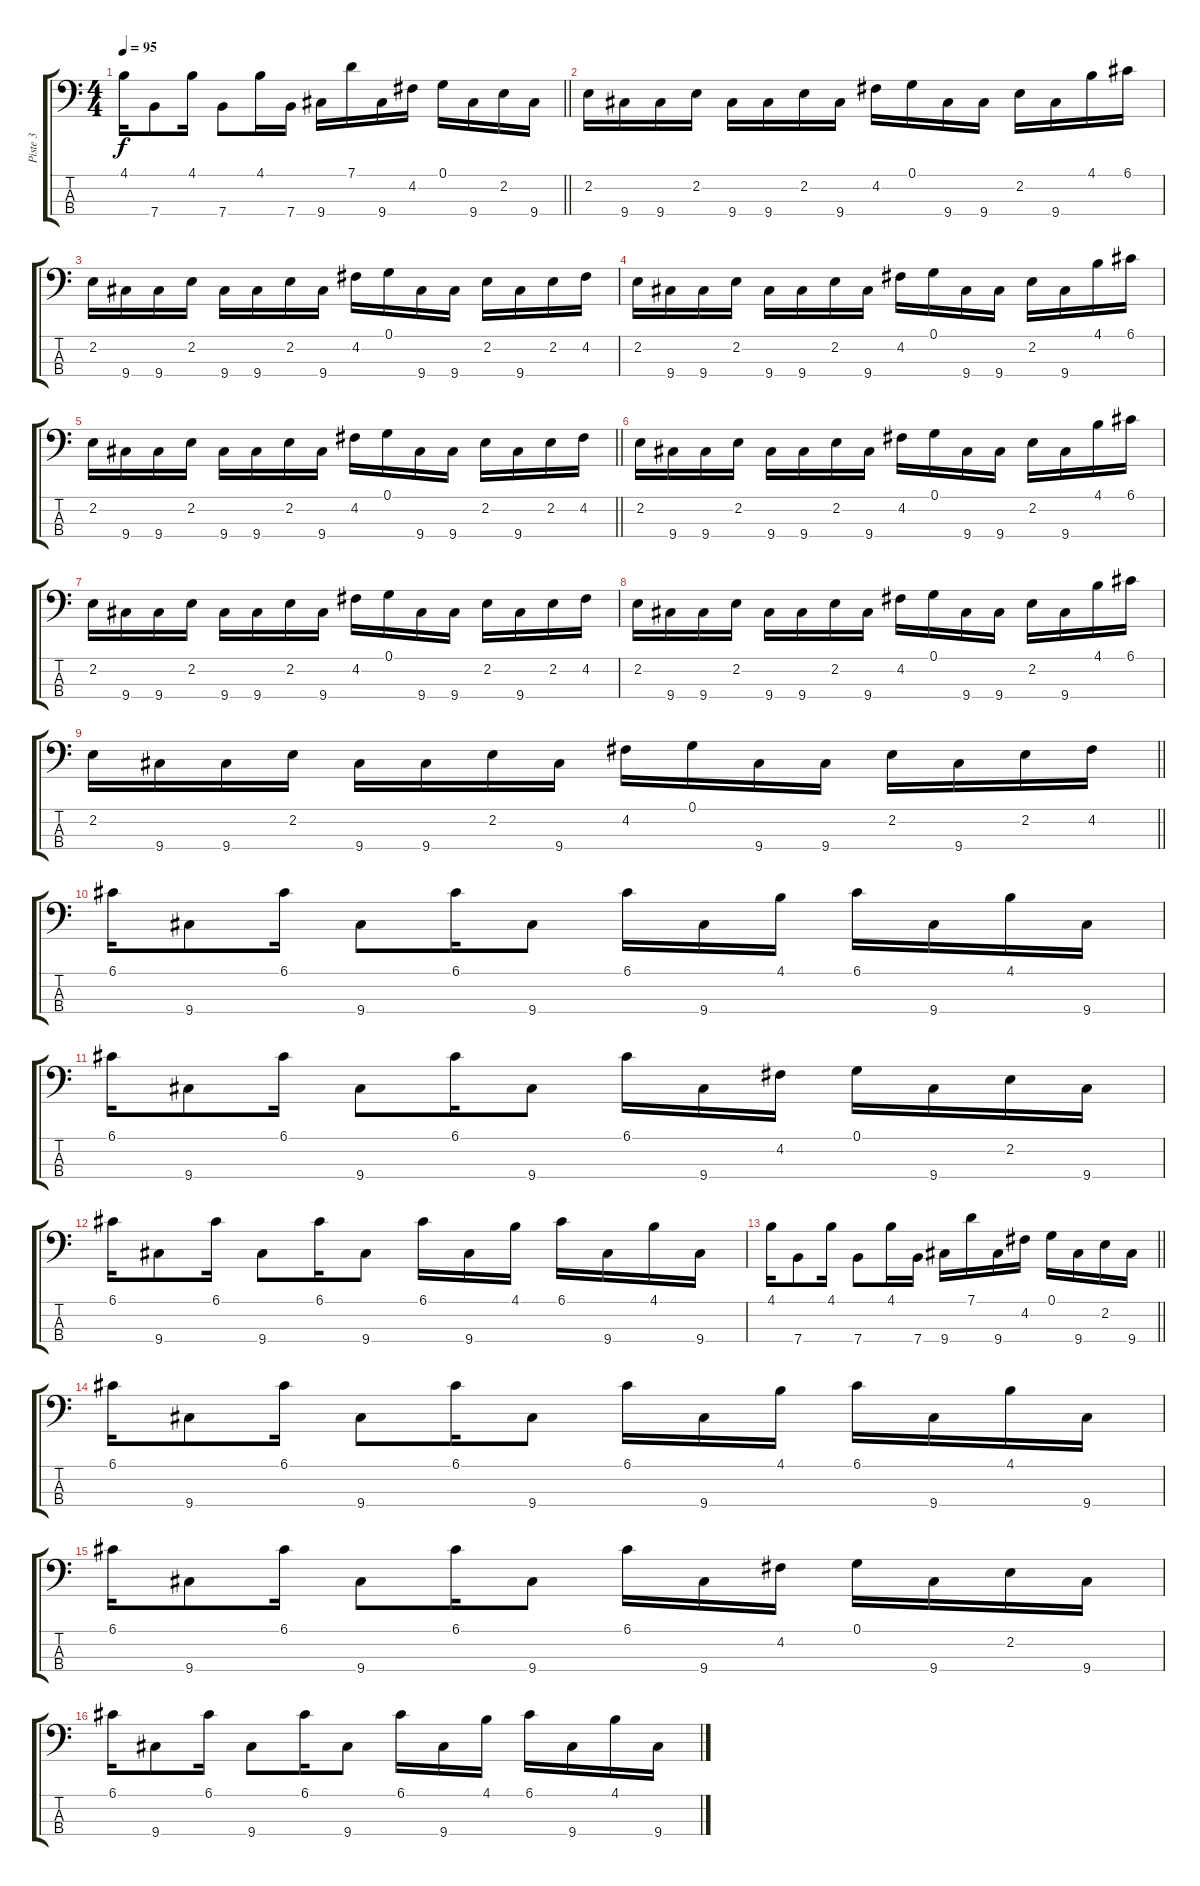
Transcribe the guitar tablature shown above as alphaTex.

\track ("Piste 3" "Piste 3") {instrument electricbassfinger}
\staff {score tabs}
\tuning (G2 D2 G0 E1) {hide}
\ts (4 4)
\tempo 95
\clef f4
\barLineRight lightlight
\ks c
4.1.16{dy f} 7.4.8 4.1.16 7.4.8 4.1.16 7.4.16 9.4.16 7.1.16 9.4.16 4.2.16 0.1.16 9.4.16 2.2.16 9.4.16 |
2.2.16 9.4.16 9.4.16 2.2.16 9.4.16 9.4.16 2.2.16 9.4.16 4.2.16 0.1.16 9.4.16 9.4.16 2.2.16 9.4.16 4.1.16 6.1.16 |
2.2.16 9.4.16 9.4.16 2.2.16 9.4.16 9.4.16 2.2.16 9.4.16 4.2.16 0.1.16 9.4.16 9.4.16 2.2.16 9.4.16 2.2.16 4.2.16 |
2.2.16 9.4.16 9.4.16 2.2.16 9.4.16 9.4.16 2.2.16 9.4.16 4.2.16 0.1.16 9.4.16 9.4.16 2.2.16 9.4.16 4.1.16 6.1.16 |
\barLineRight lightlight
2.2.16 9.4.16 9.4.16 2.2.16 9.4.16 9.4.16 2.2.16 9.4.16 4.2.16 0.1.16 9.4.16 9.4.16 2.2.16 9.4.16 2.2.16 4.2.16 |
2.2.16 9.4.16 9.4.16 2.2.16 9.4.16 9.4.16 2.2.16 9.4.16 4.2.16 0.1.16 9.4.16 9.4.16 2.2.16 9.4.16 4.1.16 6.1.16 |
2.2.16 9.4.16 9.4.16 2.2.16 9.4.16 9.4.16 2.2.16 9.4.16 4.2.16 0.1.16 9.4.16 9.4.16 2.2.16 9.4.16 2.2.16 4.2.16 |
2.2.16 9.4.16 9.4.16 2.2.16 9.4.16 9.4.16 2.2.16 9.4.16 4.2.16 0.1.16 9.4.16 9.4.16 2.2.16 9.4.16 4.1.16 6.1.16 |
\barLineRight lightlight
2.2.16 9.4.16 9.4.16 2.2.16 9.4.16 9.4.16 2.2.16 9.4.16 4.2.16 0.1.16 9.4.16 9.4.16 2.2.16 9.4.16 2.2.16 4.2.16 |
6.1.16 9.4.8 6.1.16 9.4.8 6.1.16 9.4.8 6.1.16 9.4.16 4.1.16 6.1.16 9.4.16 4.1.16 9.4.16 |
6.1.16 9.4.8 6.1.16 9.4.8 6.1.16 9.4.8 6.1.16 9.4.16 4.2.16 0.1.16 9.4.16 2.2.16 9.4.16 |
6.1.16 9.4.8 6.1.16 9.4.8 6.1.16 9.4.8 6.1.16 9.4.16 4.1.16 6.1.16 9.4.16 4.1.16 9.4.16 |
\barLineRight lightlight
4.1.16 7.4.8 4.1.16 7.4.8 4.1.16 7.4.16 9.4.16 7.1.16 9.4.16 4.2.16 0.1.16 9.4.16 2.2.16 9.4.16 |
6.1.16 9.4.8 6.1.16 9.4.8 6.1.16 9.4.8 6.1.16 9.4.16 4.1.16 6.1.16 9.4.16 4.1.16 9.4.16 |
6.1.16 9.4.8 6.1.16 9.4.8 6.1.16 9.4.8 6.1.16 9.4.16 4.2.16 0.1.16 9.4.16 2.2.16 9.4.16 |
6.1.16 9.4.8 6.1.16 9.4.8 6.1.16 9.4.8 6.1.16 9.4.16 4.1.16 6.1.16 9.4.16 4.1.16 9.4.16
